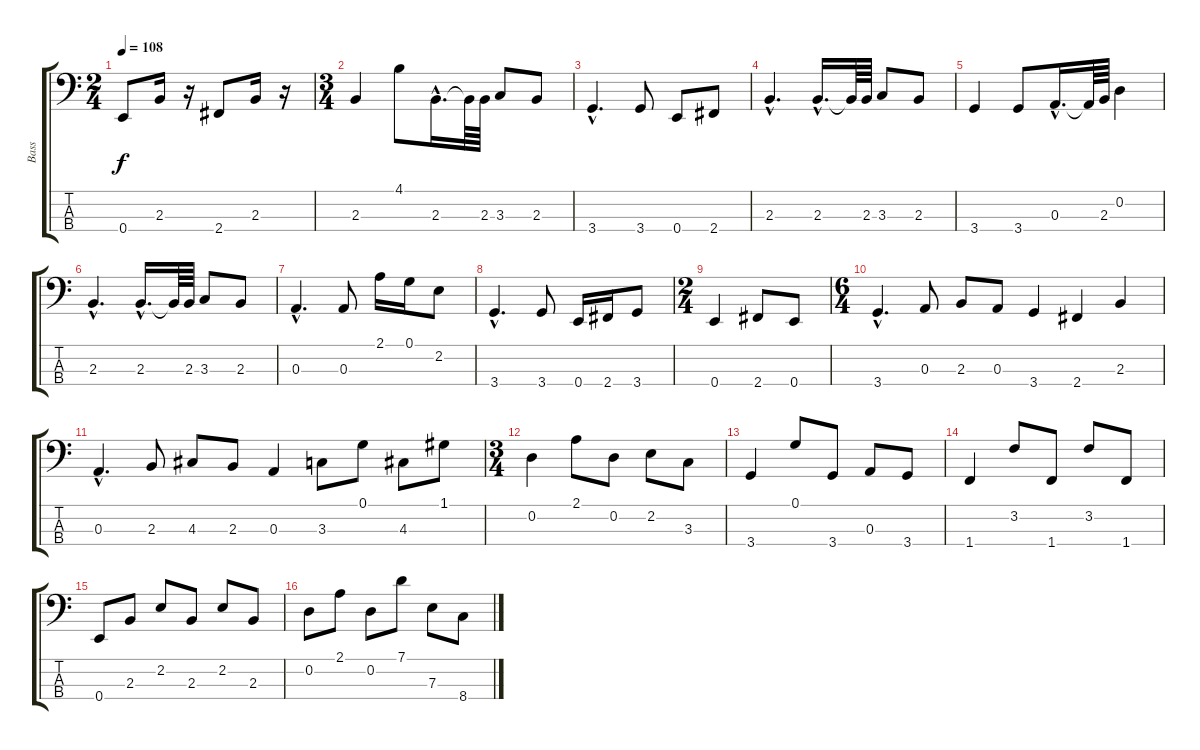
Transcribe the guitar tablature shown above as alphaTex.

\track ("Bass" "Bass") {instrument electricbasspick}
\staff {score tabs}
\tuning (G2 D2 A1 E1) {hide}
\ts (2 4)
\tempo 108
\clef f4
\ks c
0.4.8{dy f} 2.3.16 r.16 2.4.8 2.3.16 r.16 |
\ts (3 4)
2.3.4 4.1.8 2.3{hac}.16{d} 2.3{t}.64 2.3.64 3.3.8 2.3.8 |
3.4{hac}.4{d} 3.4.8 0.4.8 2.4.8 |
2.3{hac}.4{d} 2.3{hac}.16{d} 2.3{t}.64 2.3.64 3.3.8 2.3.8 |
3.4.4 3.4.8 0.3{hac}.16{d} 0.3{t}.64 2.3.64 0.2.4 |
2.3{hac}.4{d} 2.3{hac}.16{d} 2.3{t}.64 2.3.64 3.3.8 2.3.8 |
0.3{hac}.4{d} 0.3.8 2.1.16 0.1.16 2.2.8 |
3.4{hac}.4{d} 3.4.8 0.4.16 2.4.16 3.4.8 |
\ts (2 4)
0.4.4 2.4.8 0.4.8 |
\ts (6 4)
3.4{hac}.4{d} 0.3.8 2.3.8 0.3.8 3.4.4 2.4.4 2.3.4 |
0.3{hac}.4{d} 2.3.8 4.3.8 2.3.8 0.3.4 3.3.8 0.1.8 4.3.8 1.1.8 |
\ts (3 4)
0.2.4 2.1.8 0.2.8 2.2.8 3.3.8 |
3.4.4 0.1.8 3.4.8 0.3.8 3.4.8 |
1.4.4 3.2.8 1.4.8 3.2.8 1.4.8 |
0.4.8 2.3.8 2.2.8 2.3.8 2.2.8 2.3.8 |
0.2.8 2.1.8 0.2.8 7.1.8 7.3.8 8.4.8
